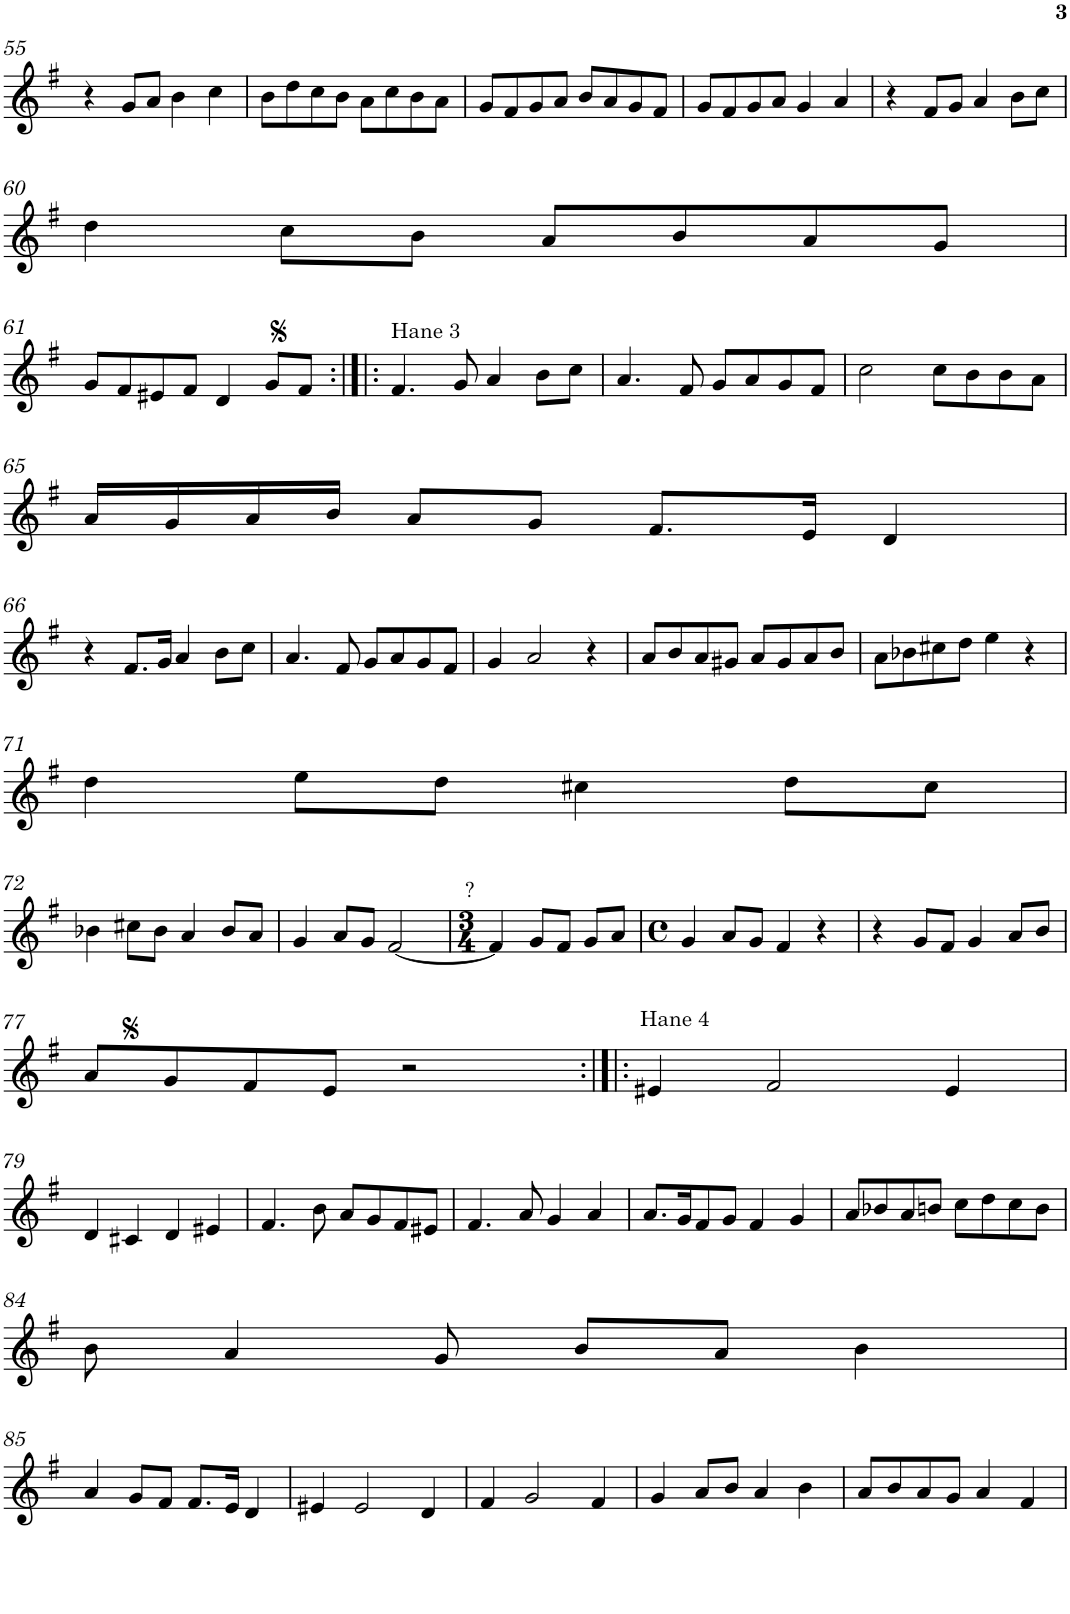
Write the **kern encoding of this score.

**kern
*part1
*staff1
*I"Piano
*I'Pno.
!!LO:PB:g=z
*clefG2
*k[f#]
*M4/4
*met(c)
=55
4r
8g/L
8a/J
4b\
4cc\
=56
8b\L
8dd\
8cc\
8b\J
8a\L
8cc\
8b\
8a\J
=57
8g/L
8f#/
8g/
8a/J
8b/L
8a/
8g/
8f#/J
=58
8g/L
8f#/
8g/
8a/J
4g/
4a/
=59
4r
8f#/L
8g/J
4a/
8b\L
8cc\J
!!LO:LB:g=z
=60
4dd\
8cc\L
8b\J
8a/L
8b/
8a/
8g/J
!!LO:LB:g=z
=61
8g/L
8f#/
8e#X/
8f#/J
4d/
8g/L
8f#/J
=62:|!|:
!LO:TX:a:t=Hane 3
4.f#/
8g/
4a/
8b\L
8cc\J
=63
4.a/
8f#/
8g/L
8a/
8g/
8f#/J
=64
2cc\
8cc\L
8b\
8b\
8a\J
!!LO:LB:g=z
=65
16a/LL
16g/
16a/
16b/JJ
8a/L
8g/J
8.f#/L
16e/Jk
4d/
!!LO:LB:g=z
=66
4r
8.f#/L
16g/Jk
4a/
8b\L
8cc\J
=67
4.a/
8f#/
8g/L
8a/
8g/
8f#/J
=68
4g/
2a/
4r
=69
8a/L
8b/
8a/
8g#X/J
8a/L
8g#/
8a/
8b/J
=70
8a\L
8b-X\
8cc#X\
8dd\J
4ee\
4r
!!LO:LB:g=z
=71
4dd\
8ee\L
8dd\J
4cc#X\
8dd\L
8cc#\J
!!LO:LB:g=z
=72
4b-X\
8cc#X\L
8b-\J
4a/
8b-/L
8a/J
=73
4g/
8a/L
8g/J
[2f#/
=74
*M3/4
!LO:TX:a:t=?
4f#/]
8g/L
8f#/J
8g/L
8a/J
=75
*M4/4
*met(c)
4g/
8a/L
8g/J
4f#/
4r
=76
4r
8g/L
8f#/J
4g/
8a/L
8b/J
!!LO:LB:g=z
=77
8a/L
8g/
8f#/
8e/J
2r
=78:|!|:
!LO:TX:a:t=Hane 4
4e#X/
2f#/
4e#/
!!LO:LB:g=z
=79
4d/
4c#X/
4d/
4e#X/
=80
4.f#/
8b\
8a/L
8g/
8f#/
8e#X/J
=81
4.f#/
8a/
4g/
4a/
=82
8.a/L
16g/K
8f#/
8g/J
4f#/
4g/
=83
8a/L
8b-X/
8a/
8bn/J
8cc\L
8dd\
8cc\
8b\J
!!LO:LB:g=z
=84
8b\
4a/
8g/
8b/L
8a/J
4b\
!!LO:LB:g=z
=85
4a/
8g/L
8f#/J
8.f#/L
16e/Jk
4d/
=86
4e#X/
2e#/
4d/
=87
4f#/
2g/
4f#/
=88
4g/
8a/L
8b/J
4a/
4b\
=89
8a/L
8b/
8a/
8g/J
4a/
4f#/
=
*-
